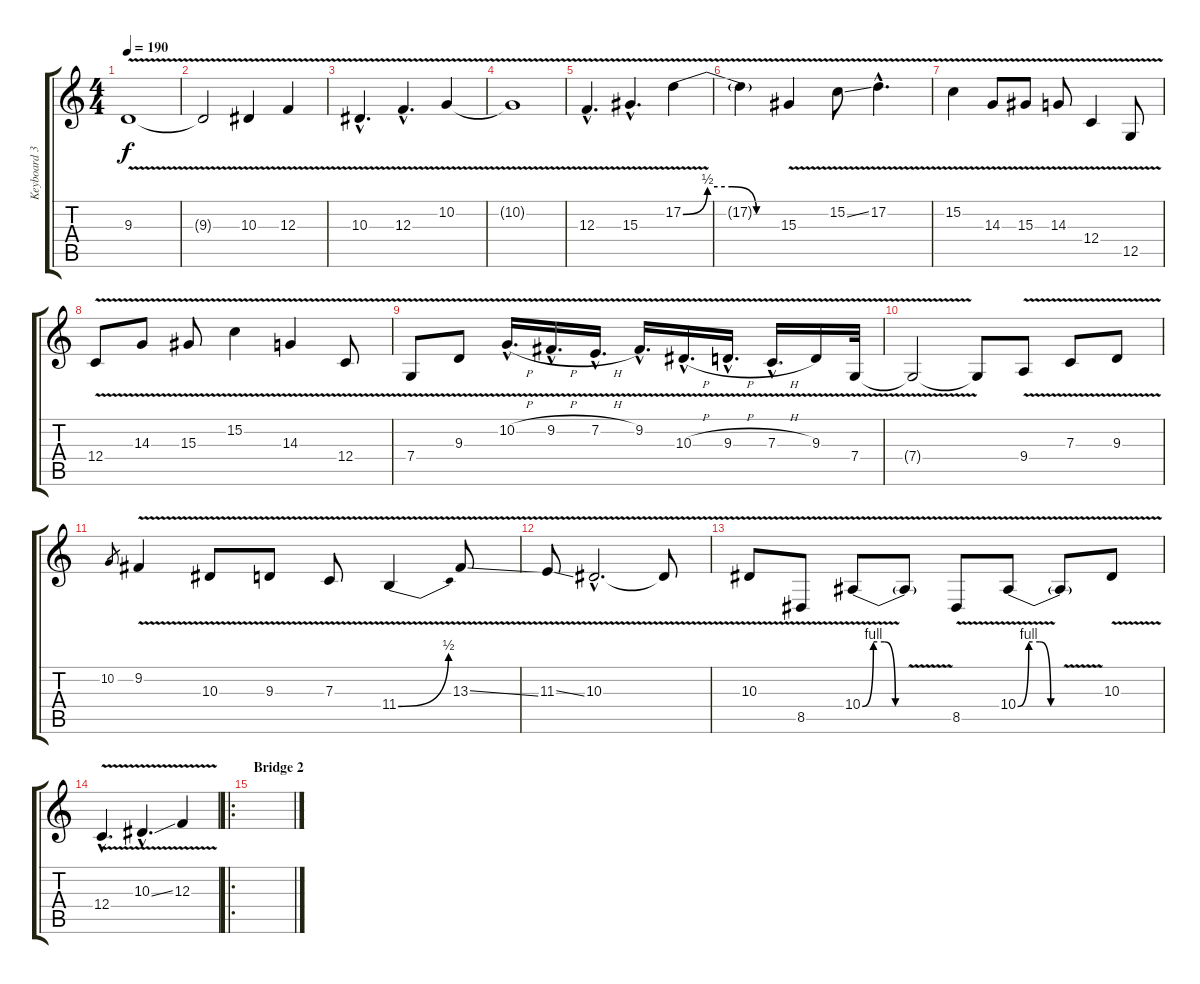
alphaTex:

\track ("Keyboard 3" "Keyboard 3") {instrument lead1square}
\staff {score tabs}
\tuning (D4 A3 F3 C3 G2 C2) {hide}
\ts (4 4)
\tempo 190
\clef g2
\ks c
9.3{v}.1{dy f} |
9.3{t}.2 10.3{v}.4 12.3{v}.4 |
10.3{v hac}.4{d} 12.3{v hac}.4{d} 10.2{v}.4 |
10.2{t}.1 |
12.3{v hac}.4{d} 15.3{v hac}.4{d} 17.2{be (custom 0 0 15 2 30 2 45 0 60 0) v}.4 |
17.2{t}.4 15.3{v}.4 15.2{v ss}.8 17.2{v hac}.4{d} |
15.2{v}.4 14.3{v}.8 15.3{v}.8 14.3{v}.8 12.4{v}.4 12.5{v}.8 |
12.4{v}.8 14.3{v}.8 15.3{v}.8 15.2{v}.4 14.3{v}.4 12.4{v}.8 |
7.4{v}.8 9.3{v}.8 10.2{v h hac}.16{d} 9.2{v h hac}.16{d} 7.2{v h hac}.16{d} 9.2{v hac}.16{d} 10.3{v h hac}.16{d} 9.3{v h hac}.16{d} 7.3{v h hac}.16{d} 9.3{v}.16 7.4{v}.32 |
7.4{t}.2 7.4{t}.8 9.4{v}.8 7.3{v}.8 9.3{v}.8 |
10.2.8{gr} 9.2{v}.4 10.3{v}.8 9.3{v}.8 7.3{v}.8 11.4{be (bend 0 0 60 2) v}.4 13.3{v ss}.8 |
11.3{v ss}.8 10.3{v hac}.2{d} 10.3{t}.8 |
10.3{v}.8 8.5{v}.8 10.4{be (custom 0 0 15 4 30 4 45 0 60 0) v}.8 10.4{v t}.8 8.5{v}.8 10.4{be (custom 0 0 15 4 30 4 45 0 60 0) v}.8 10.4{v t}.8 10.3{v}.8 |
12.4{v hac}.4{d} 10.3{v ss hac}.4{d} 12.3{v}.4 |
\ro
\section ("" "Bridge 2")
